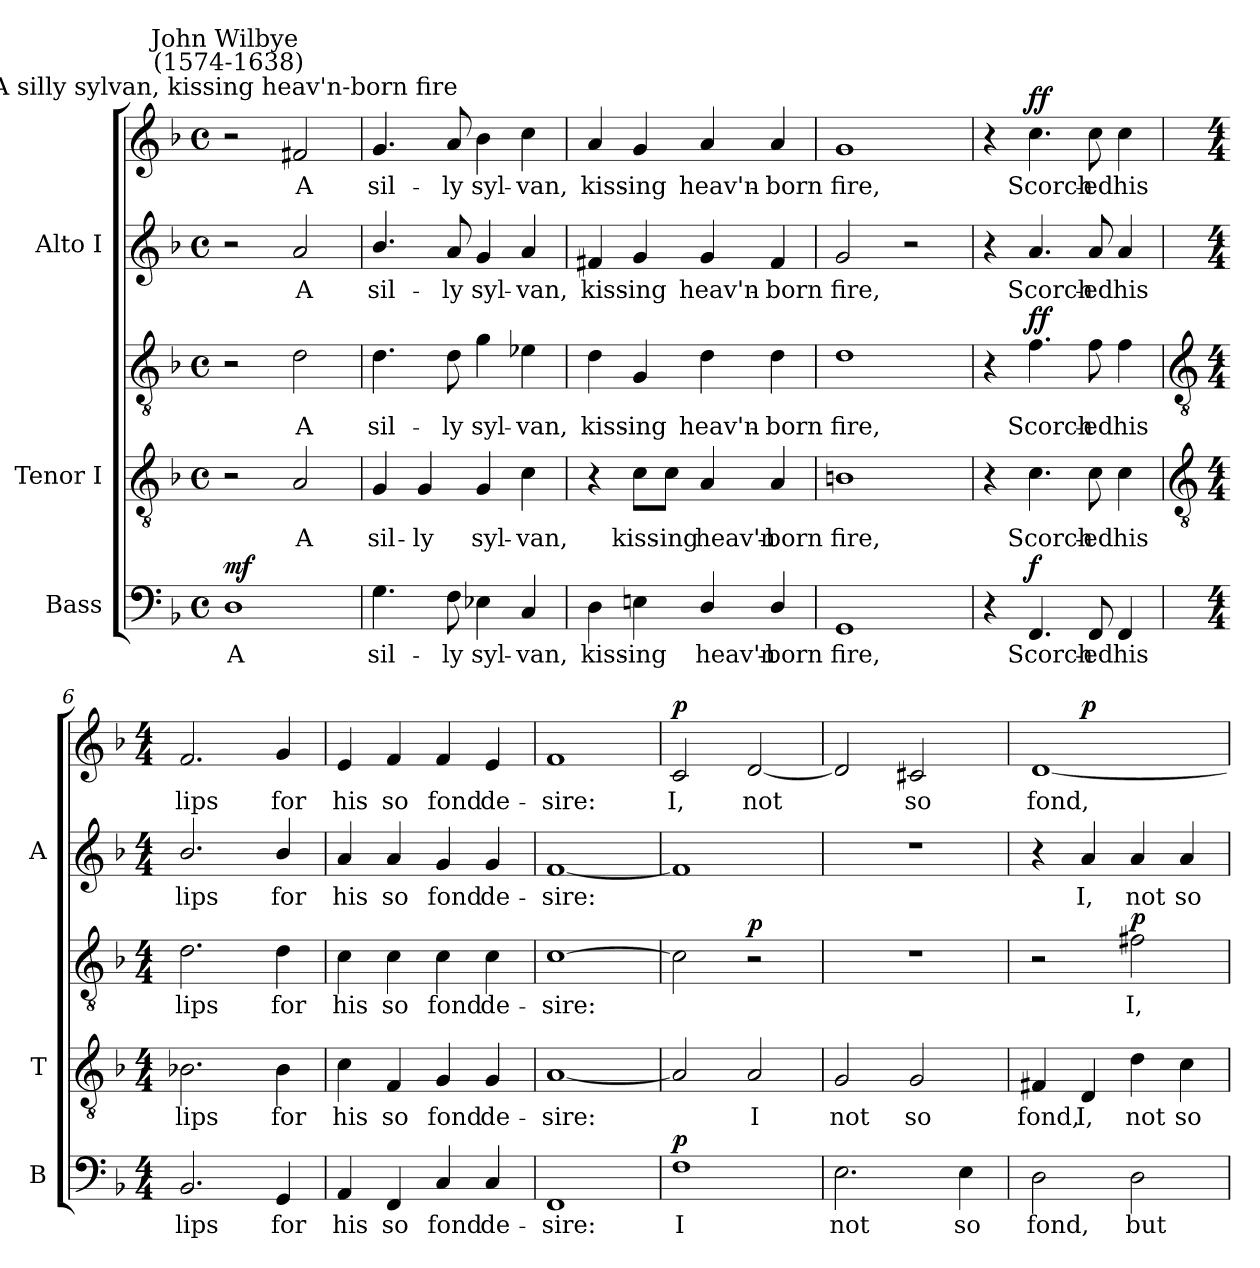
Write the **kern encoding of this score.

**kern	**text	**dynam	**kern	**text	**kern	**text	**dynam	**kern	**text	**kern	**text	**dynam
*part3	*part3	*part3	*part2	*part2	*part2	*part2	*part2	*part1	*part1	*part1	*part1	*part1
*staff5	*staff5	*staff5	*staff4	*staff4	*staff3	*staff3	*staff3/4	*staff2	*staff2	*staff1	*staff1	*staff1/2
*I"Bass	*	*	*I"Tenor I	*	*	*	*	*I"Alto I	*	*	*	*
*I'B	*	*	*I'T	*	*	*	*	*I'A	*	*	*	*
*clefF4	*	*	*clefGv2	*	*clefGv2	*	*	*clefG2	*	*clefG2	*	*
*k[b-]	*	*	*k[b-]	*	*k[b-]	*	*	*k[b-]	*	*k[b-]	*	*
*F:	*	*	*F:	*	*F:	*	*	*F:	*	*F:	*	*
*M4/4	*	*	*M4/4	*	*M4/4	*	*	*M4/4	*	*M4/4	*	*
*met(c)	*	*	*met(c)	*	*met(c)	*	*	*met(c)	*	*met(c)	*	*
=1	=1	=1	=1	=1	=1	=1	=1	=1	=1	=1	=1	=1
!	!	!	!	!	!	!	!	!	!	!LO:TX:a:cj:t=A silly sylvan, kissing heav'n-born fire	!	!
!	!	!	!	!	!	!	!	!	!	!LO:TX:a:cj:t=John Wilbye\n (1574-1638)	!	!
!	!LO:LY:b	!LO:DY:b	!	!	!	!	!	!	!	!	!	!
1D	A	mf	2r	.	2r	.	.	2r	.	2r	.	.
!	!	!	!	!LO:LY:b	!	!LO:LY:b	!LO:DY:b=2	!	!LO:LY:b	!	!LO:LY:b	!
!	!	!	!	!	!	!	!LO:DY:n=1:b	!	!	!	!	!LO:DY:b=2
!	!	!	!	!	!	!	!	!	!	!	!	!LO:DY:n=1:b
.	.	.	2A	A	2d	A	mf mf	2a	A	2f#X	A	mf mf
=2	=2	=2	=2	=2	=2	=2	=2	=2	=2	=2	=2	=2
!	!LO:LY:b	!	!	!LO:LY:b	!	!LO:LY:b	!	!	!LO:LY:b	!	!LO:LY:b	!
4.G	sil-	.	4G	sil-	4.d	sil-	.	4.b-/	sil-	4.g	sil-	.
!	!	!	!	!LO:LY:b	!	!	!	!	!	!	!	!
.	.	.	4G	-ly	.	.	.	.	.	.	.	.
!	!LO:LY:b	!	!	!	!	!LO:LY:b	!	!	!LO:LY:b	!	!LO:LY:b	!
8F	-ly	.	.	.	8d	-ly	.	8a	-ly	8a	-ly	.
!	!LO:LY:b	!	!	!LO:LY:b	!	!LO:LY:b	!	!	!LO:LY:b	!	!LO:LY:b	!
4E-X	syl-	.	4G	syl-	4g	syl-	.	4g	syl-	4b-	syl-	.
!	!LO:LY:b	!	!	!LO:LY:b	!	!LO:LY:b	!	!	!LO:LY:b	!	!LO:LY:b	!
4C	-van,	.	4c	-van,	4e-X	-van,	.	4a	-van,	4cc	-van,	.
=3	=3	=3	=3	=3	=3	=3	=3	=3	=3	=3	=3	=3
!	!LO:LY:b	!	!	!	!	!LO:LY:b	!	!	!LO:LY:b	!	!LO:LY:b	!
4D	kiss-	.	4r	.	4d	kiss-	.	4f#X	kiss-	4a	kiss-	.
!	!LO:LY:b	!	!	!LO:LY:b	!	!LO:LY:b	!	!	!LO:LY:b	!	!LO:LY:b	!
4En	-ing	.	8c\L	kiss-	4G	-ing	.	4g	-ing	4g	-ing	.
!	!	!	!	!LO:LY:b	!	!	!	!	!	!	!	!
.	.	.	8c\J	-ing	.	.	.	.	.	.	.	.
!	!LO:LY:b	!	!	!LO:LY:b	!	!LO:LY:b	!	!	!LO:LY:b	!	!LO:LY:b	!
4D/	heav'n-	.	4A	heav'n-	4d	heav'n-	.	4g	heav'n-	4a	heav'n-	.
!	!LO:LY:b	!	!	!LO:LY:b	!	!LO:LY:b	!	!	!LO:LY:b	!	!LO:LY:b	!
4D/	-born	.	4A	-born	4d	-born	.	4f#	-born	4a	-born	.
=4	=4	=4	=4	=4	=4	=4	=4	=4	=4	=4	=4	=4
!	!LO:LY:b	!	!	!LO:LY:b	!	!LO:LY:b	!	!	!LO:LY:b	!	!LO:LY:b	!
1GG	fire,	.	1Bn	fire,	1d	fire,	.	2g	fire,	1g	fire,	.
.	.	.	.	.	.	.	.	2r	.	.	.	.
=5	=5	=5	=5	=5	=5	=5	=5	=5	=5	=5	=5	=5
4r	.	.	4r	.	4r	.	.	4r	.	4r	.	.
!	!LO:LY:b	!LO:DY:b	!	!LO:LY:b	!	!LO:LY:b	!LO:DY:b=2	!	!LO:LY:b	!	!LO:LY:b	!
!	!	!	!	!	!	!	!LO:DY:n=1:b	!	!	!	!	!LO:DY:b=2
!	!	!	!	!	!	!	!	!	!	!	!	!LO:DY:n=1:b
4.FF	Scorch-	f	4.c	Scorch-	4.f	Scorch-	f f	4.a	Scorch-	4.cc	Scorch-	f f
!	!LO:LY:b	!	!	!LO:LY:b	!	!LO:LY:b	!	!	!LO:LY:b	!	!LO:LY:b	!
8FF	-ed	.	8c	-ed	8f	-ed	.	8a	-ed	8cc	-ed	.
!	!LO:LY:b	!	!	!LO:LY:b	!	!LO:LY:b	!	!	!LO:LY:b	!	!LO:LY:b	!
4FF	his	.	4c	his	4f	his	.	4a	his	4cc	his	.
!!LO:LB:g=z
=6	=6	=6	=6	=6	=6	=6	=6	=6	=6	=6	=6	=6
*	*	*	*clefGv2	*	*clefGv2	*	*	*	*	*	*	*
*M4/4	*	*	*M4/4	*	*M4/4	*	*	*M4/4	*	*M4/4	*	*
!	!LO:LY:b	!	!	!LO:LY:b	!	!LO:LY:b	!	!	!LO:LY:b	!	!LO:LY:b	!
2.BB-/	lips	.	2.B-X	lips	2.d	lips	.	2.b-/	lips	2.f	lips	.
!	!LO:LY:b	!	!	!LO:LY:b	!	!LO:LY:b	!	!	!LO:LY:b	!	!LO:LY:b	!
4GG	for	.	4B-	for	4d	for	.	4b-/	for	4g	for	.
=7	=7	=7	=7	=7	=7	=7	=7	=7	=7	=7	=7	=7
!	!LO:LY:b	!	!	!LO:LY:b	!	!LO:LY:b	!	!	!LO:LY:b	!	!LO:LY:b	!
4AA/	his	.	4c	-his	4c	his	.	4a	-his	4e	his	.
!	!LO:LY:b	!	!	!LO:LY:b	!	!LO:LY:b	!	!	!LO:LY:b	!	!LO:LY:b	!
4FF	so	.	4F	so	4c	so	.	4a	so	4f/	so	.
!	!LO:LY:b	!	!	!LO:LY:b	!	!LO:LY:b	!	!	!LO:LY:b	!	!LO:LY:b	!
4C	fond	.	4G	fond	4c	fond	.	4g	fond	4f/	fond	.
!	!LO:LY:b	!	!	!LO:LY:b	!	!LO:LY:b	!	!	!LO:LY:b	!	!LO:LY:b	!
4C	de-	.	4G	de-	4c	de-	.	4g	de-	4e	de-	.
=8	=8	=8	=8	=8	=8	=8	=8	=8	=8	=8	=8	=8
!	!LO:LY:b	!	!	!LO:LY:b	!	!LO:LY:b	!	!	!LO:LY:b	!	!LO:LY:b	!
1FF	-sire:	.	[1A	sire:	[1c	-sire:	.	[1f	sire:	1f	-sire:	.
=9	=9	=9	=9	=9	=9	=9	=9	=9	=9	=9	=9	=9
!	!LO:LY:b	!LO:DY:b	!	!	!	!	!	!	!	!	!LO:LY:b	!LO:DY:b
1F	I	p	2A]	.	2c]	.	.	1f]	.	2c	I,	p
!	!	!	!	!LO:LY:b	!	!	!LO:DY:b=2	!	!	!	!LO:LY:b	!
.	.	.	2A	I	2r	.	p	.	.	[2d	not	.
=10	=10	=10	=10	=10	=10	=10	=10	=10	=10	=10	=10	=10
!	!LO:LY:b	!	!	!LO:LY:b	!	!	!	!	!	!	!	!
2.E	not	.	2G	not	1r	.	.	1r	.	2d]	.	.
!	!	!	!	!LO:LY:b	!	!	!	!	!	!	!LO:LY:b	!
.	.	.	2G	so	.	.	.	.	.	2c#X	so	.
!	!LO:LY:b	!	!	!	!	!	!	!	!	!	!	!
4E	so	.	.	.	.	.	.	.	.	.	.	.
=11	=11	=11	=11	=11	=11	=11	=11	=11	=11	=11	=11	=11
!	!LO:LY:b	!	!	!LO:LY:b	!	!	!	!	!	!	!LO:LY:b	!
2D	fond,	.	4F#X/	fond,	2r	.	.	4r	.	[1d	fond,	.
!	!	!	!	!LO:LY:b	!	!	!	!	!LO:LY:b	!	!	!LO:DY:b=2
.	.	.	4D	I,	.	.	.	4a	I,	.	.	p
!	!LO:LY:b	!	!	!LO:LY:b	!	!LO:LY:b	!LO:DY:b	!	!LO:LY:b	!	!	!
2D	but	.	4d	not	2f#X	I,	p	4a	not	.	.	.
!	!	!	!	!LO:LY:b	!	!	!	!	!LO:LY:b	!	!	!
.	.	.	4c	so	.	.	.	4a	so	.	.	.
=	=	=	=	=	=	=	=	=	=	=	=	=
*-	*-	*-	*-	*-	*-	*-	*-	*-	*-	*-	*-	*-
